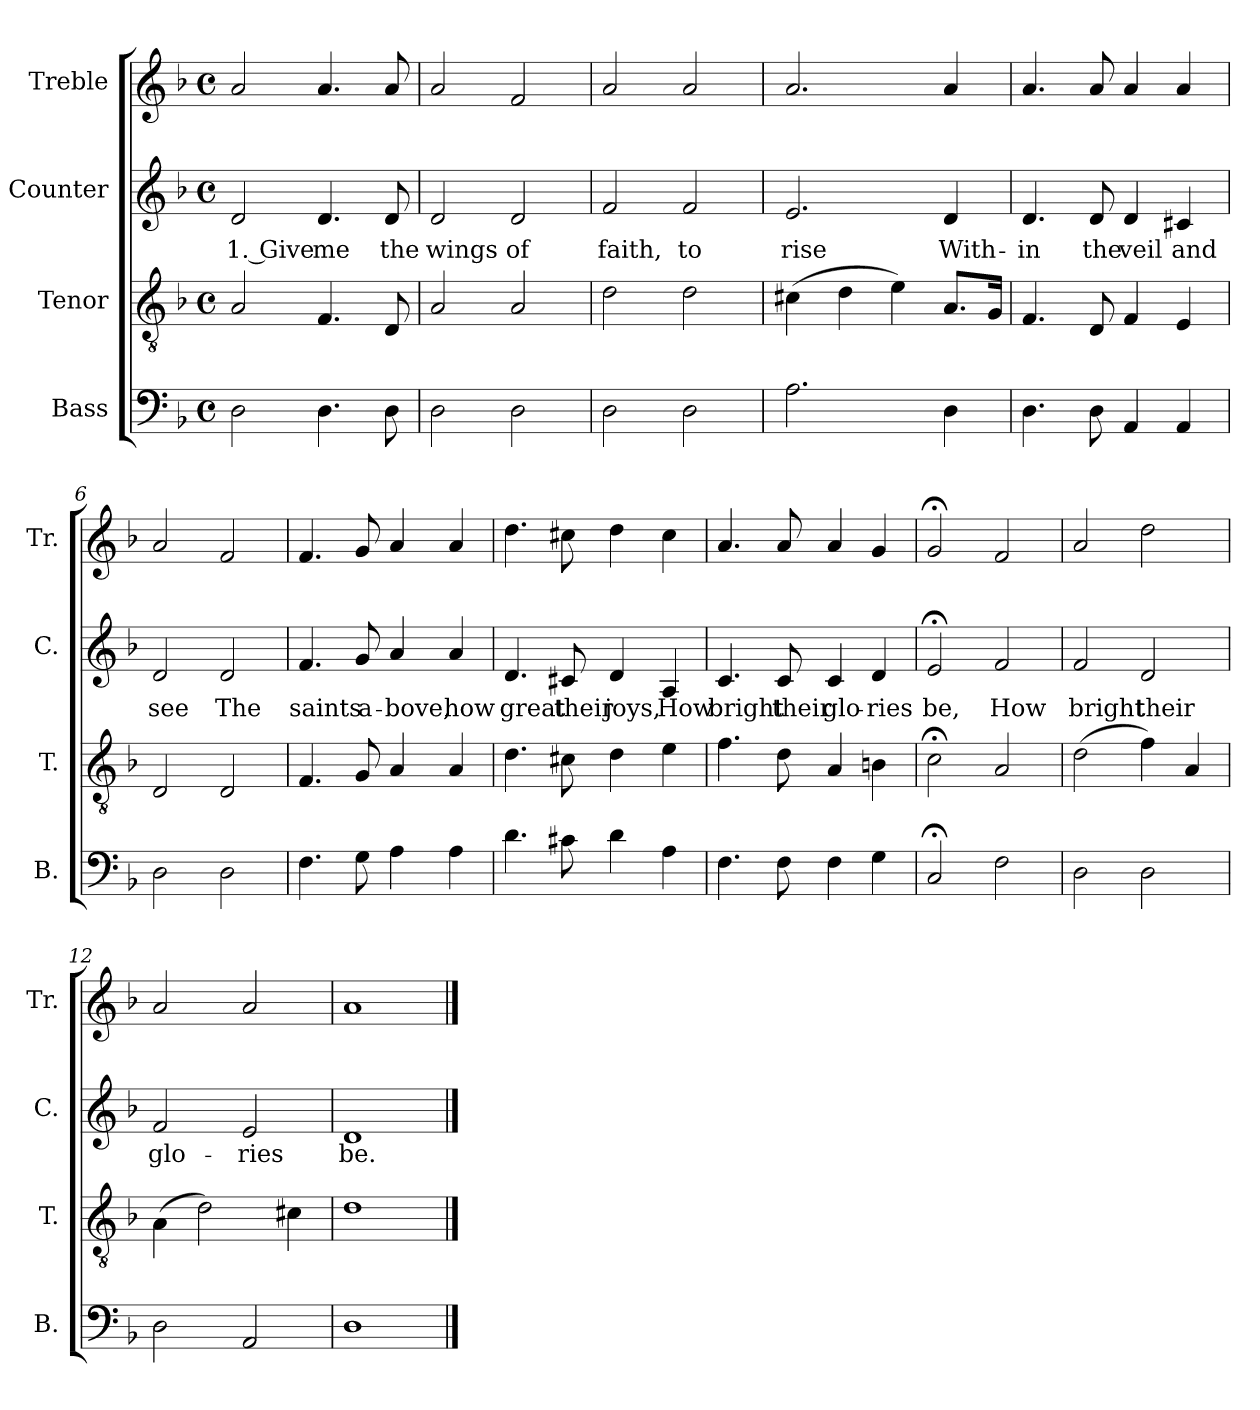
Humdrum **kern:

**kern	**kern	**kern	**text	**kern
*part4	*part3	*part2	*part2	*part1
*staff4	*staff3	*staff2	*staff2	*staff1
*I"Bass	*I"Tenor	*I"Counter	*	*I"Treble
*I'B.	*I'T.	*I'C.	*	*I'Tr.
*clefF4	*clefGv2	*clefG2	*	*clefG2
*k[b-]	*k[b-]	*k[b-]	*	*k[b-]
*M4/4	*M4/4	*M4/4	*	*M4/4
*met(c)	*met(c)	*met(c)	*	*met(c)
=1	=1	=1	=1	=1
2D\	2A/	2d/	1. Give	2a/
4.D\	4.F/	4.d/	me	4.a/
8D\	8D/	8d/	the	8a/
=2	=2	=2	=2	=2
2D\	2A/	2d/	wings	2a/
2D\	2A/	2d/	of	2f/
=3	=3	=3	=3	=3
2D\	2d\	2f/	faith,	2a/
2D\	2d\	2f/	to	2a/
=4	=4	=4	=4	=4
2.A\	(4c#X\	2.e/	rise	2.a/
.	4d\	.	.	.
.	4e\)	.	.	.
4D\	8.A/L	4d/	With-	4a/
.	16G/Jk	.	.	.
=5	=5	=5	=5	=5
4.D\	4.F/	4.d/	-in	4.a/
8D\	8D/	8d/	the	8a/
4AA/	4F/	4d/	veil	4a/
4AA/	4E/	4c#X/	and	4a/
=6	=6	=6	=6	=6
2D\	2D/	2d/	see	2a/
2D\	2D/	2d/	The	2f/
=7	=7	=7	=7	=7
4.F\	4.F/	4.f/	saints	4.f/
8G\	8G/	8g/	a-	8g/
4A\	4A/	4a/	-bove,	4a/
4A\	4A/	4a/	how	4a/
!!LO:LB:g=z
=8	=8	=8	=8	=8
4.d\	4.d\	4.d/	great	4.dd\
8c#X\	8c#X\	8c#X/	their	8cc#X\
4d\	4d\	4d/	joys,	4dd\
4A\	4e\	4A/	How	4cc#\
=9	=9	=9	=9	=9
4.F\	4.f\	4.c/	bright	4.a/
8F\	8d\	8c/	their	8a/
4F\	4A/	4c/	glo-	4a/
4G\	4Bn\	4d/	-ries	4g/
=10	=10	=10	=10	=10
2C;</	2c;<\	2e;</	be,	2g;</
2F\	2A/	2f/	How	2f/
=11	=11	=11	=11	=11
2D\	(2d\	2f/	bright	2a/
2D\	4f\)	2d/	their	2dd\
.	4A/	.	.	.
=12	=12	=12	=12	=12
2D\	(4A\	2f/	glo-	2a/
.	2d\)	.	.	.
2AA/	.	2e/	-ries	2a/
.	4c#X\	.	.	.
=13	=13	=13	=13	=13
1D	1d	1d	be.	1a
==	==	==	==	==
*-	*-	*-	*-	*-
